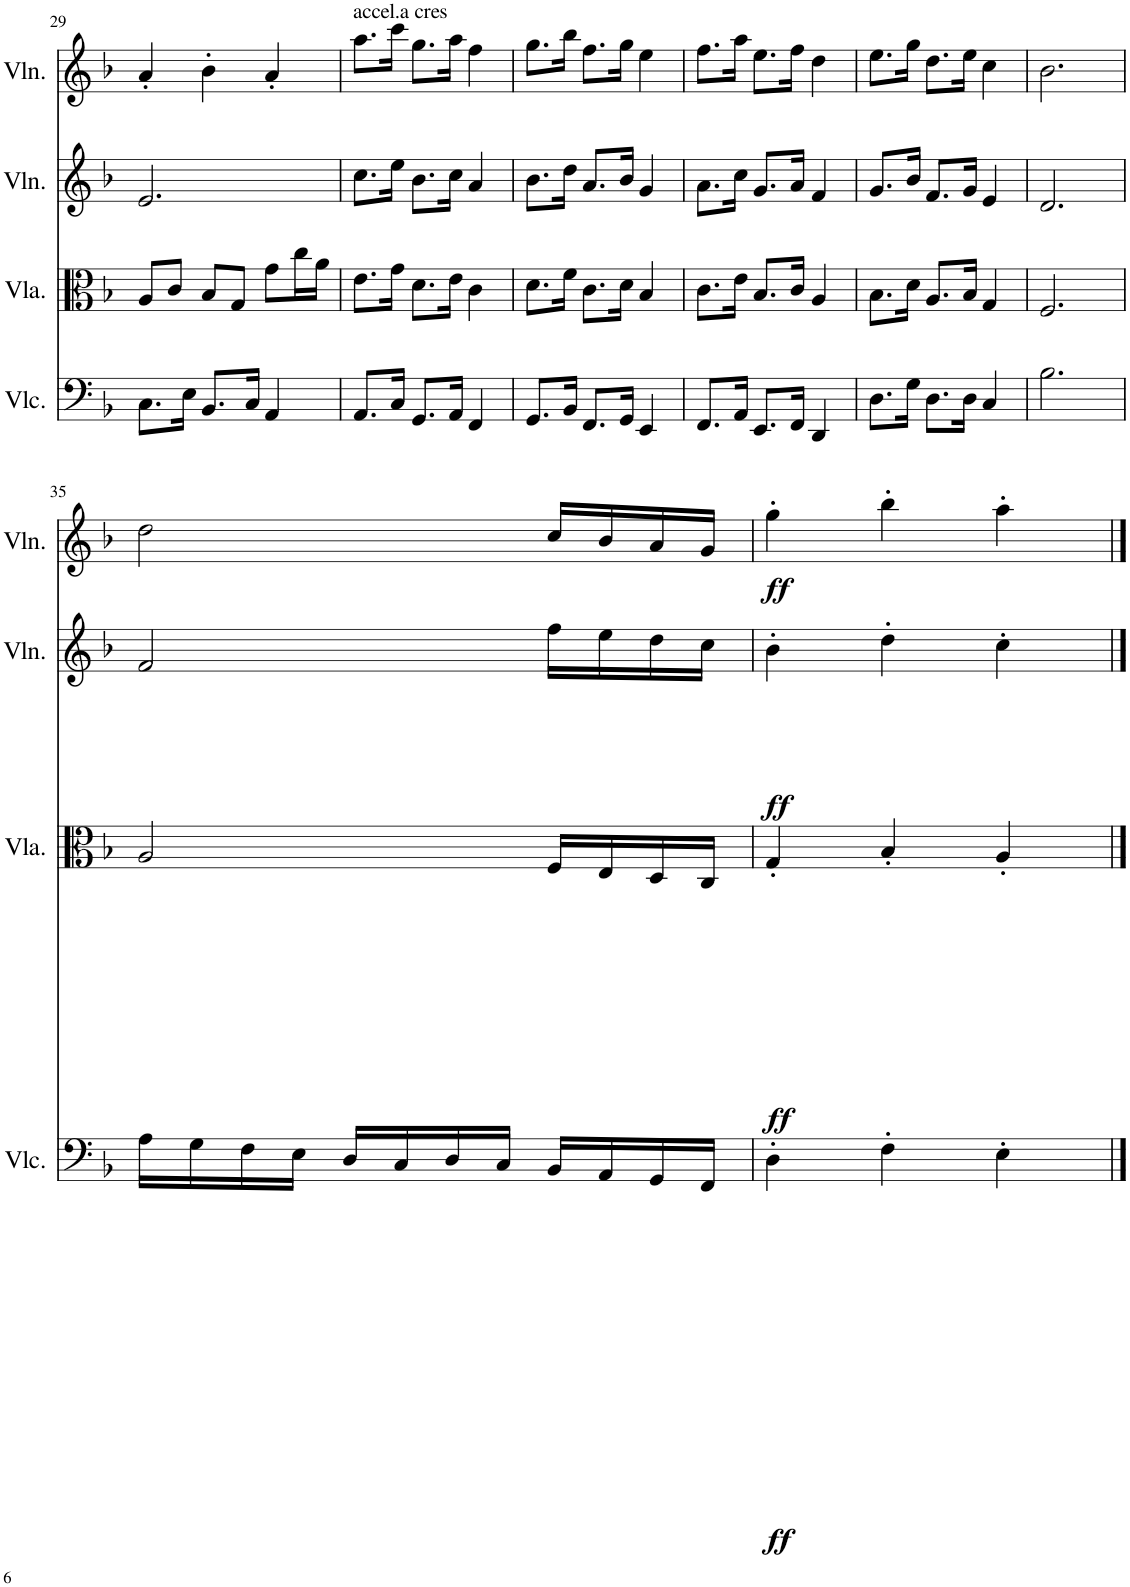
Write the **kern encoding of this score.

**kern	**dynam	**kern	**dynam	**kern	**dynam	**kern	**dynam
*part4	*part4	*part3	*part3	*part2	*part2	*part1	*part1
*staff4	*staff4	*staff3	*staff3	*staff2	*staff2	*staff1	*staff1
*I"Violoncello	*	*I"Viola	*	*I"Violin	*	*I"Violin	*
*I'Vlc.	*	*I'Vla.	*	*I'Vln.	*	*I'Vln.	*
!!LO:PB:g=z
*clefF4	*	*clefC3	*	*clefG2	*	*clefG2	*
*k[b-]	*	*k[b-]	*	*k[b-]	*	*k[b-]	*
*M3/4	*	*M3/4	*	*M3/4	*	*M3/4	*
=29	=29	=29	=29	=29	=29	=29	=29
8.C\L	.	8A/L	.	2.e/	.	4a'/	.
.	.	8c/J	.	.	.	.	.
16E\Jk	.	.	.	.	.	.	.
8.BB-/L	.	8B-/L	.	.	.	4b-'\	.
.	.	8G/J	.	.	.	.	.
16C/Jk	.	.	.	.	.	.	.
4AA/	.	8g\L	.	.	.	4a'/	.
.	.	16cc\L	.	.	.	.	.
.	.	16a\JJ	.	.	.	.	.
=30	=30	=30	=30	=30	=30	=30	=30
!	!	!	!	!	!	!LO:TX:a:t=accel.a cres	!
8.AA/L	.	8.e\L	.	8.cc\L	.	8.aa\L	.
16C/Jk	.	16g\Jk	.	16ee\Jk	.	16ccc\Jk	.
8.GG/L	.	8.d\L	.	8.b-\L	.	8.gg\L	.
16AA/Jk	.	16e\Jk	.	16cc\Jk	.	16aa\Jk	.
4FF/	.	4c\	.	4a/	.	4ff\	.
=31	=31	=31	=31	=31	=31	=31	=31
8.GG/L	.	8.d\L	.	8.b-\L	.	8.gg\L	.
16BB-/Jk	.	16f\Jk	.	16dd\Jk	.	16bb-\Jk	.
8.FF/L	.	8.c\L	.	8.a/L	.	8.ff\L	.
16GG/Jk	.	16d\Jk	.	16b-/Jk	.	16gg\Jk	.
4EE/	.	4B-/	.	4g/	.	4ee\	.
=32	=32	=32	=32	=32	=32	=32	=32
8.FF/L	.	8.c\L	.	8.a\L	.	8.ff\L	.
16AA/Jk	.	16e\Jk	.	16cc\Jk	.	16aa\Jk	.
8.EE/L	.	8.B-/L	.	8.g/L	.	8.ee\L	.
16FF/Jk	.	16c/Jk	.	16a/Jk	.	16ff\Jk	.
4DD/	.	4A/	.	4f/	.	4dd\	.
=33	=33	=33	=33	=33	=33	=33	=33
8.D\L	.	8.B-\L	.	8.g/L	.	8.ee\L	.
16G\Jk	.	16d\Jk	.	16b-/Jk	.	16gg\Jk	.
8.D\L	.	8.A/L	.	8.f/L	.	8.dd\L	.
16D\Jk	.	16B-/Jk	.	16g/Jk	.	16ee\Jk	.
4C/	.	4G/	.	4e/	.	4cc\	.
=34	=34	=34	=34	=34	=34	=34	=34
2.B-\	.	2.F/	.	2.d/	.	2.b-\	.
!!LO:LB:g=z
=35	=35	=35	=35	=35	=35	=35	=35
16A\LL	.	2A/	.	2f/	.	2dd\	.
16G\	.	.	.	.	.	.	.
16F\	.	.	.	.	.	.	.
16E\JJ	.	.	.	.	.	.	.
16D/LL	.	.	.	.	.	.	.
16C/	.	.	.	.	.	.	.
16D/	.	.	.	.	.	.	.
16C/JJ	.	.	.	.	.	.	.
16BB-/LL	.	16F/LL	.	16ff\LL	.	16cc/LL	.
16AA/	.	16E/	.	16ee\	.	16b-/	.
16GG/	.	16D/	.	16dd\	.	16a/	.
16FF/JJ	.	16C/JJ	.	16cc\JJ	.	16g/JJ	.
=36	=36	=36	=36	=36	=36	=36	=36
!	!LO:DY:b	!	!LO:DY:b	!	!LO:DY:b	!	!LO:DY:b
4D'\	ff	4G'/	ff	4b-'\	ff	4gg'\	ff
4F'\	.	4B-'/	.	4dd'\	.	4bb-'\	.
4E'\	.	4A'/	.	4cc'\	.	4aa'\	.
==	==	==	==	==	==	==	==
*-	*-	*-	*-	*-	*-	*-	*-
